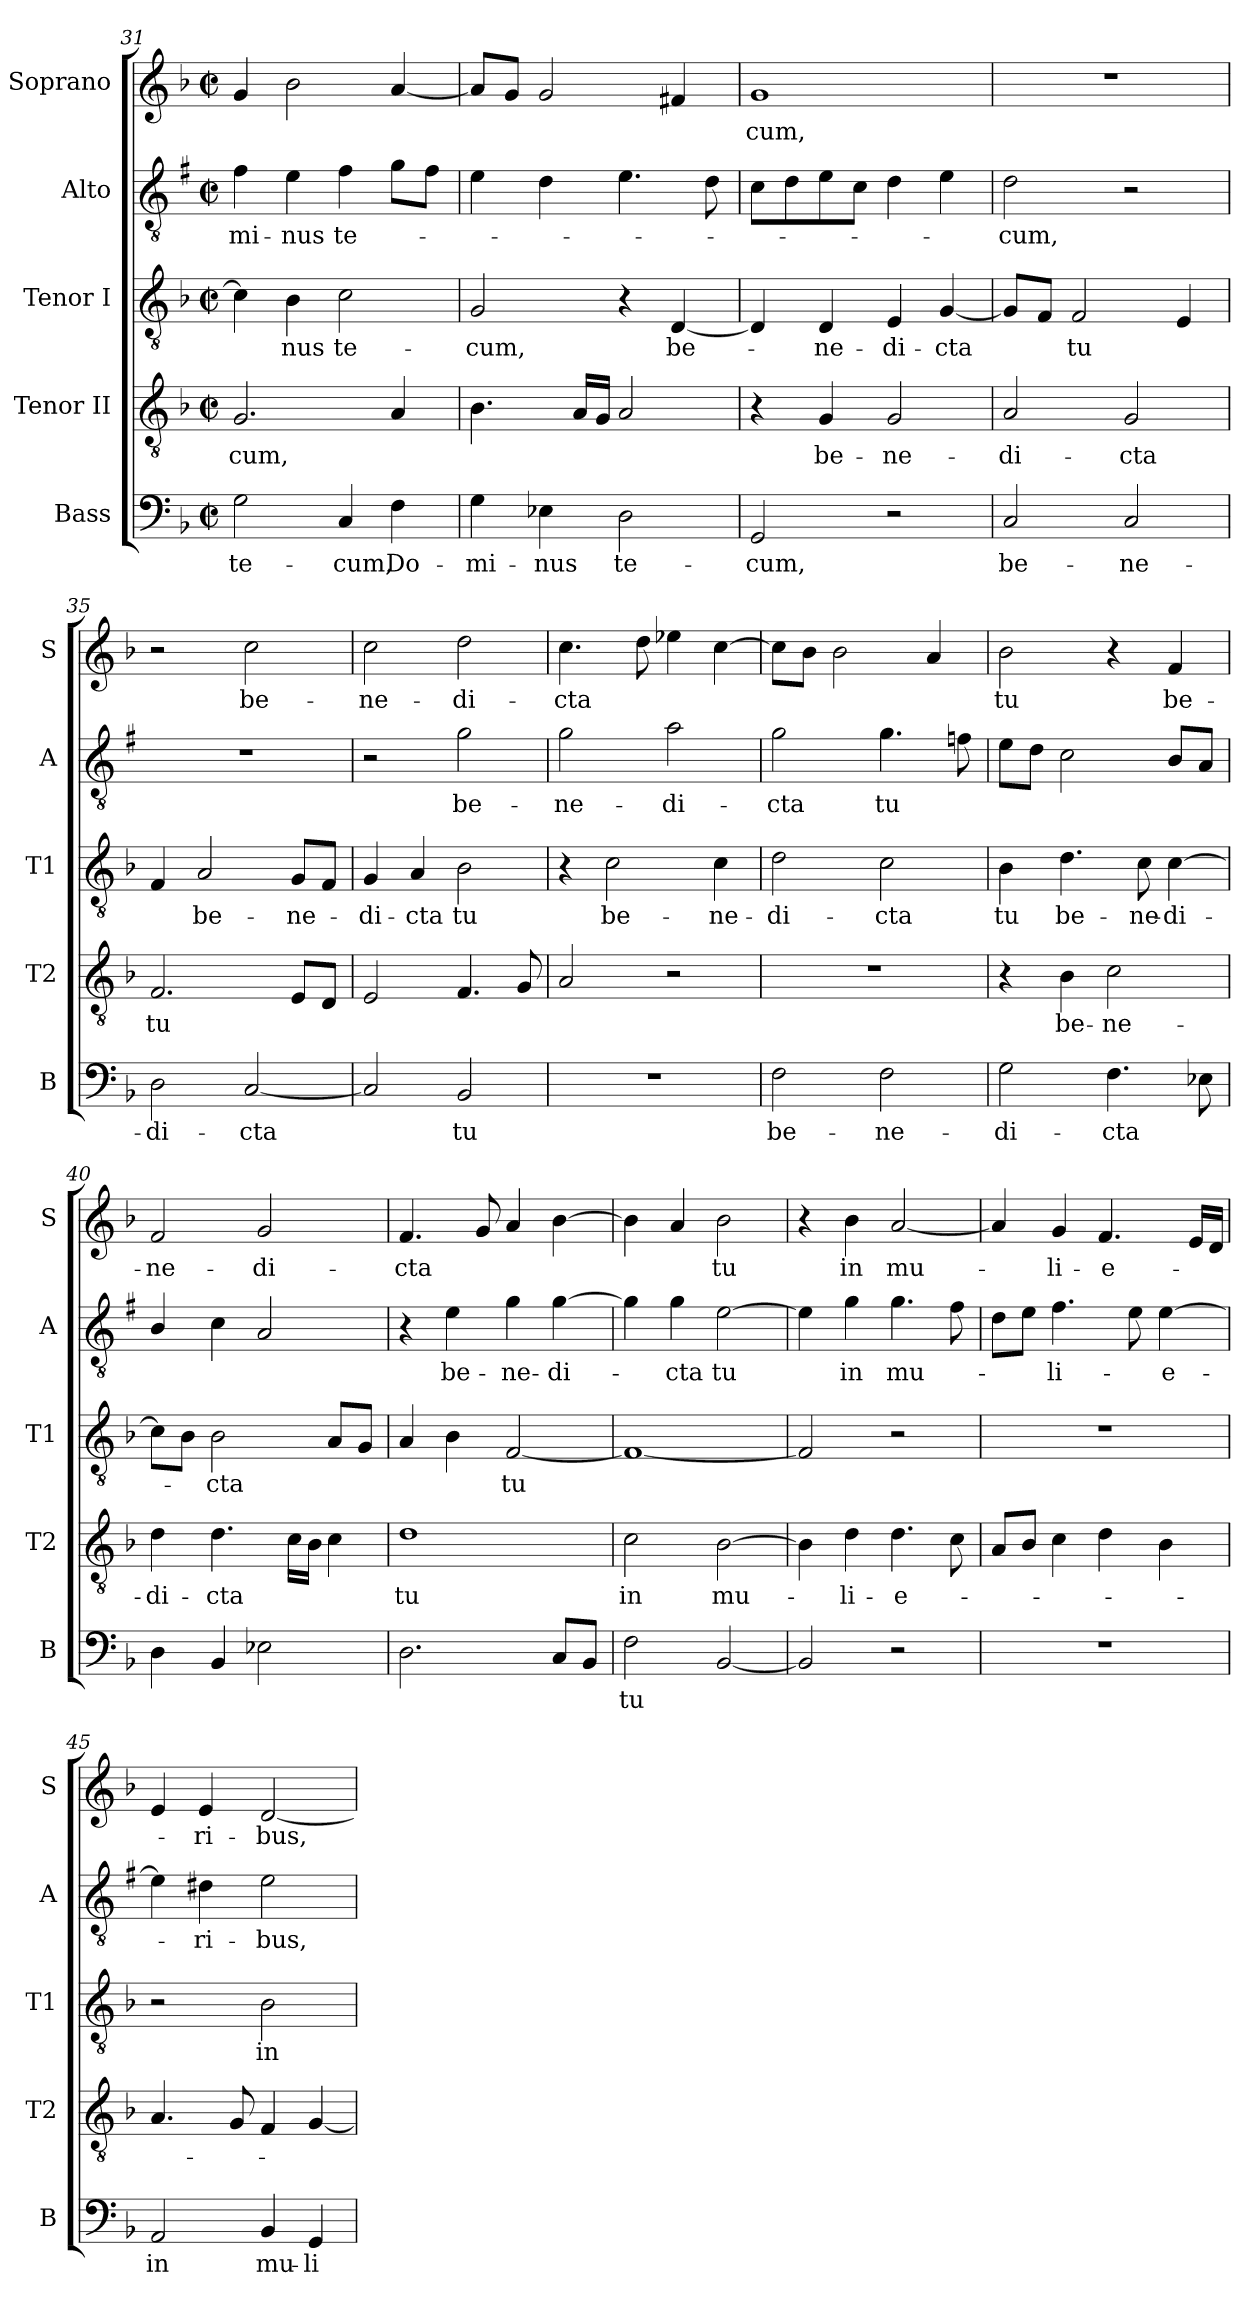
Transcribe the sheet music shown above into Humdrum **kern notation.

**kern	**text	**kern	**text	**kern	**text	**kern	**text	**kern	**text
*part5	*part5	*part4	*part4	*part3	*part3	*part2	*part2	*part1	*part1
*staff5	*staff5	*staff4	*staff4	*staff3	*staff3	*staff2	*staff2	*staff1	*staff1
*I"Bass	*	*I"Tenor II	*	*I"Tenor I	*	*I"Alto	*	*I"Soprano	*
*I'B	*	*I'T2	*	*I'T1	*	*I'A	*	*I'S	*
!!LO:PB:g=z
*clefF4	*	*clefGv2	*	*clefGv2	*	*clefGv2	*	*clefG2	*
*	*	*	*	*	*	*ITrd1c2	*	*	*
*k[b-]	*	*k[b-]	*	*k[b-]	*	*k[b-]	*	*k[b-]	*
*F:	*	*F:	*	*F:	*	*F:	*	*F:	*
*M2/2	*	*M2/2	*	*M2/2	*	*M2/2	*	*M2/2	*
*met(c|)	*	*met(c|)	*	*met(c|)	*	*met(c|)	*	*met(c|)	*
=31	=31	=31	=31	=31	=31	=31	=31	=31	=31
2G\	te-	2.G/	-cum,	4c\]	.	4e\	-mi-	4g/	.
.	.	.	.	4B-\	-nus	4d\	-nus	2b-\	.
4C/	-cum,	.	.	2c\	te-	4e\	te-	.	.
4F\	Do-	4A/	.	.	.	8f\L	.	[4a/	.
.	.	.	.	.	.	8e\J	.	.	.
=32	=32	=32	=32	=32	=32	=32	=32	=32	=32
4G\	-mi-	4.B-\	.	2G/	-cum,	4d\	.	8a/L]	.
.	.	.	.	.	.	.	.	8g/J	.
4E-X\	-nus	.	.	.	.	4c\	.	2g/	.
.	.	16A/LL	.	.	.	.	.	.	.
.	.	16G/JJ	.	.	.	.	.	.	.
2D\	te-	2A/	.	4r	.	4.d\	.	.	.
.	.	.	.	[4D/	be-	.	.	4f#X/	.
.	.	.	.	.	.	8c\	.	.	.
=33	=33	=33	=33	=33	=33	=33	=33	=33	=33
2GG/	-cum,	4r	.	4D/]	.	8B-\L	.	1g	-cum,
.	.	.	.	.	.	8c\	.	.	.
.	.	4G/	be-	4D/	-ne-	8d\	.	.	.
.	.	.	.	.	.	8B-\J	.	.	.
2r	.	2G/	-ne-	4E/	-di-	4c\	.	.	.
.	.	.	.	[4G/	-cta	4d\	.	.	.
=34	=34	=34	=34	=34	=34	=34	=34	=34	=34
2C/	be-	2A/	-di-	8G/L]	.	2c\	-cum,	1r	.
.	.	.	.	8F/J	.	.	.	.	.
.	.	.	.	2F/	tu	.	.	.	.
2C/	-ne-	2G/	-cta	.	.	2r	.	.	.
.	.	.	.	4E/	.	.	.	.	.
=35	=35	=35	=35	=35	=35	=35	=35	=35	=35
2D\	-di-	2.F/	tu	4F/	.	1r	.	2r	.
.	.	.	.	2A/	be-	.	.	.	.
[2C/	-cta	.	.	.	.	.	.	2cc\	be-
.	.	8E/L	.	8G/L	-ne-	.	.	.	.
.	.	8D/J	.	8F/J	.	.	.	.	.
=36	=36	=36	=36	=36	=36	=36	=36	=36	=36
2C/]	.	2E/	.	4G/	-di-	2r	.	2cc\	-ne-
.	.	.	.	4A/	-cta	.	.	.	.
2BB-/	tu	4.F/	.	2B-\	tu	2f\	be-	2dd\	-di-
.	.	8G/	.	.	.	.	.	.	.
!!LO:LB:g=z
=37	=37	=37	=37	=37	=37	=37	=37	=37	=37
1r	.	2A/	.	4r	.	2f\	-ne-	4.cc\	-cta
.	.	.	.	2c\	be-	.	.	.	.
.	.	.	.	.	.	.	.	8dd\	.
.	.	2r	.	.	.	2g\	-di-	4ee-X\	.
.	.	.	.	4c\	-ne-	.	.	[4cc\	.
=38	=38	=38	=38	=38	=38	=38	=38	=38	=38
2F\	be-	1r	.	2d\	-di-	2f\	-cta	8cc\L]	.
.	.	.	.	.	.	.	.	8b-\J	.
.	.	.	.	.	.	.	.	2b-\	.
2F\	-ne-	.	.	2c\	-cta	4.f\	tu	.	.
.	.	.	.	.	.	.	.	4a/	.
.	.	.	.	.	.	8e-X\	.	.	.
=39	=39	=39	=39	=39	=39	=39	=39	=39	=39
2G\	-di-	4r	.	4B-\	tu	8d\L	.	2b-\	tu
.	.	.	.	.	.	8c\J	.	.	.
.	.	4B-\	be-	4.d\	be-	2B-\	.	.	.
4.F\	-cta	2c\	-ne-	.	.	.	.	4r	.
.	.	.	.	8c\	-ne-	.	.	.	.
.	.	.	.	[4c\	-di-	8A/L	.	4f/	be-
8E-X\	.	.	.	.	.	8G/J	.	.	.
=40	=40	=40	=40	=40	=40	=40	=40	=40	=40
4D\	.	4d\	-di-	8c\L]	.	4A/	.	2f/	-ne-
.	.	.	.	8B-\J	.	.	.	.	.
4BB-/	.	4.d\	-cta	2B-\	-cta	4B-\	.	.	.
2E-X\	.	.	.	.	.	2G/	.	2g/	-di-
.	.	16c\LL	.	.	.	.	.	.	.
.	.	16B-\JJ	.	.	.	.	.	.	.
.	.	4c\	.	8A/L	.	.	.	.	.
.	.	.	.	8G/J	.	.	.	.	.
=41	=41	=41	=41	=41	=41	=41	=41	=41	=41
2.D\	.	1d	tu	4A/	.	4r	.	4.f/	-cta
.	.	.	.	4B-\	.	4d\	be-	.	.
.	.	.	.	.	.	.	.	8g/	.
.	.	.	.	[2F/	tu	4f\	-ne-	4a/	.
8C/L	.	.	.	.	.	[4f\	-di-	[4b-\	.
8BB-/J	.	.	.	.	.	.	.	.	.
=42	=42	=42	=42	=42	=42	=42	=42	=42	=42
2F\	tu	2c\	in	1F_	.	4f\]	.	4b-\]	.
.	.	.	.	.	.	4f\	-cta	4a/	.
[2BB-/	.	[2B-\	mu-	.	.	[2d\	tu	2b-\	tu
!!LO:LB:g=z
=43	=43	=43	=43	=43	=43	=43	=43	=43	=43
2BB-/]	.	4B-\]	.	2F/]	.	4d\]	.	4r	.
.	.	4d\	-li-	.	.	4f\	in	4b-\	in
2r	.	4.d\	-e-	2r	.	4.f\	mu-	[2a/	mu-
.	.	8c\	.	.	.	8e\	.	.	.
=44	=44	=44	=44	=44	=44	=44	=44	=44	=44
1r	.	8A/L	.	1r	.	8c\L	.	4a/]	.
.	.	8B-/J	.	.	.	8d\J	.	.	.
.	.	4c\	.	.	.	4.e\	-li-	4g/	-li-
.	.	4d\	.	.	.	.	.	4.f/	-e-
.	.	.	.	.	.	8d\	.	.	.
.	.	4B-\	.	.	.	[4d\	-e-	.	.
.	.	.	.	.	.	.	.	16e/LL	.
.	.	.	.	.	.	.	.	16d/JJ	.
=45	=45	=45	=45	=45	=45	=45	=45	=45	=45
2AA/	in	4.A/	.	2r	.	4d\]	.	4e/	.
.	.	.	.	.	.	4c#X\	-ri-	4e/	-ri-
.	.	8G/	.	.	.	.	.	.	.
4BB-/	mu-	4F/	.	2B-\	in	2d\	-bus,	[2d/	-bus,
4GG/	-li-	[4G/	.	.	.	.	.	.	.
=	=	=	=	=	=	=	=	=	=
*-	*-	*-	*-	*-	*-	*-	*-	*-	*-
